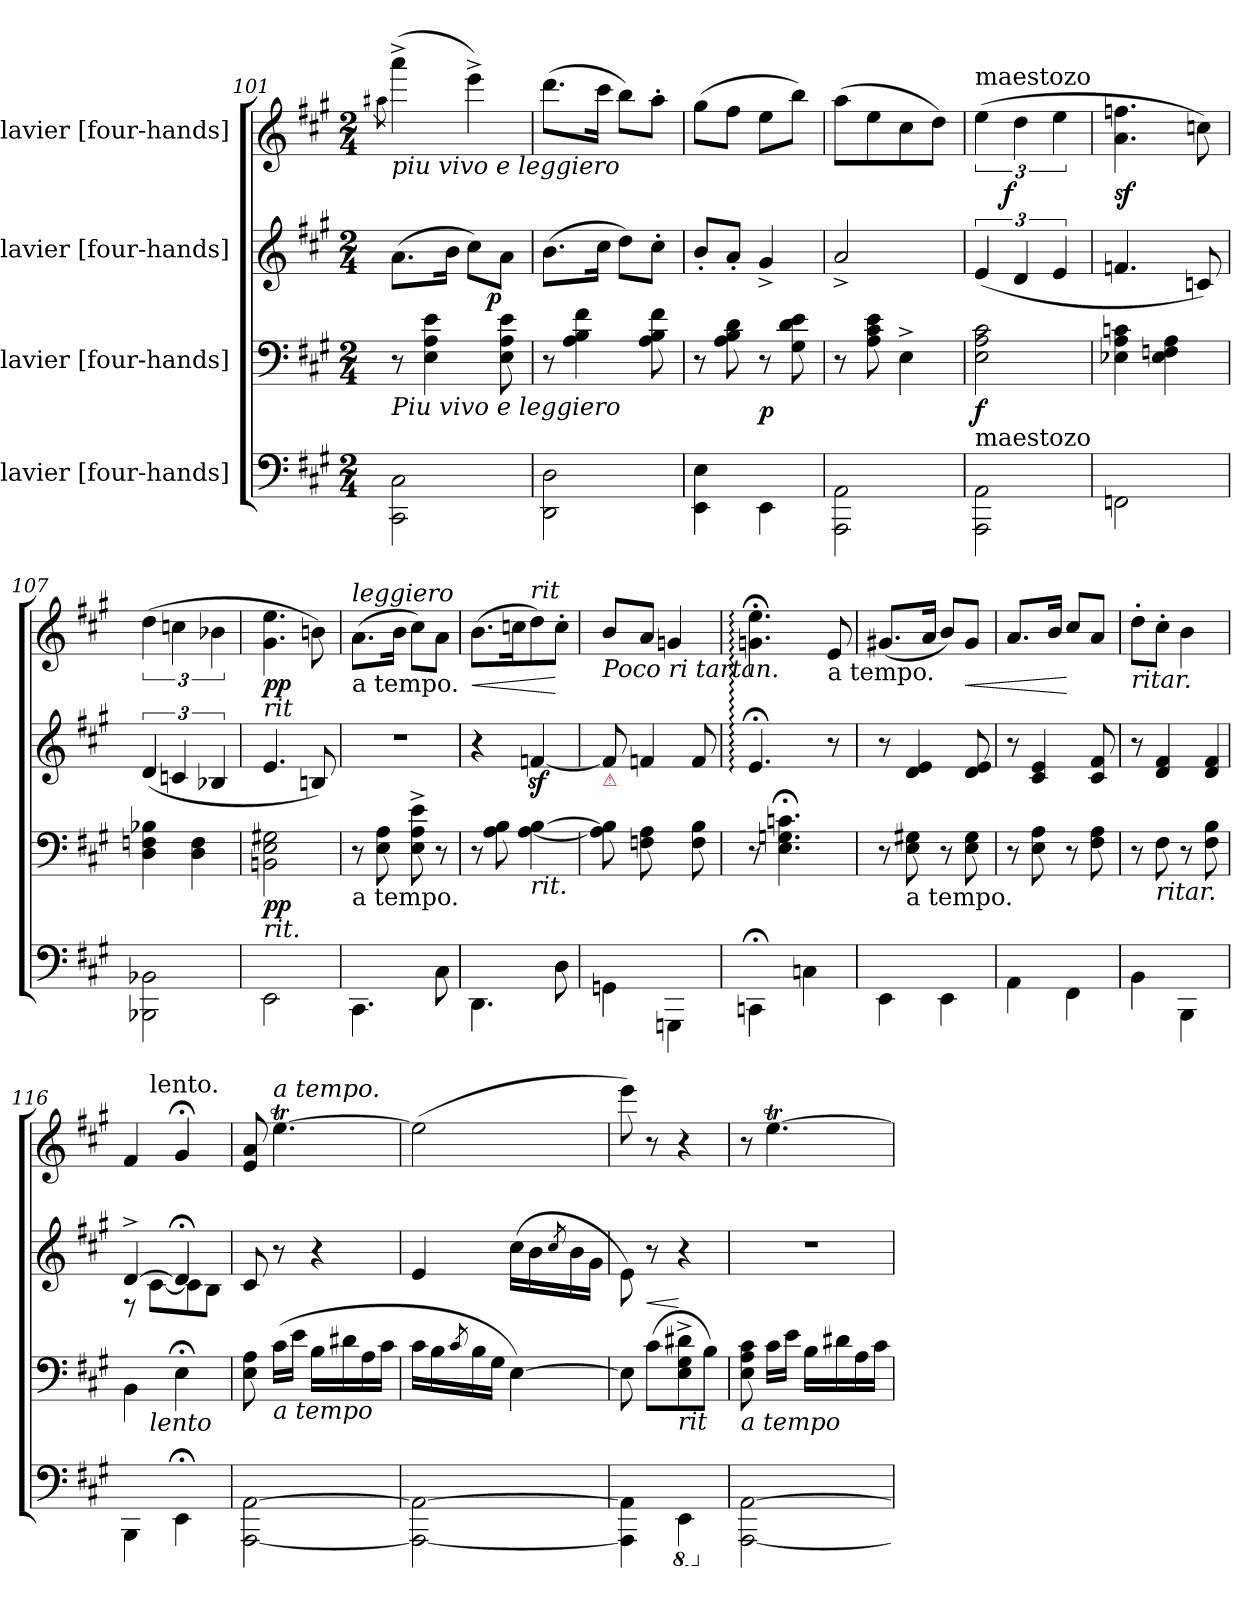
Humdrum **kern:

**kern	**kern	**dynam	**kern	**kern	**dynam
*part4	*part3	*part3	*part2	*part1	*part1
*staff4	*staff3	*staff3	*staff2	*staff1	*staff1
*I"Clavier [four-hands]	*I"Clavier [four-hands]	*	*I"Clavier [four-hands]	*I"Clavier [four-hands]	*
*clefF4	*clefF4	*	*clefG2	*clefG2	*
*k[f#c#g#]	*k[f#c#g#]	*	*k[f#c#g#]	*k[f#c#g#]	*
*A:	*A:	*	*A:	*A:	*
*M2/4	*M2/4	*	*M2/4	*M2/4	*
=101	=101	=101	=101	=101	=101
.	.	.	.	8qaa#X\	.
!	!	!	!	!LO:TX:b:i:t=piu vivo e leggiero	!
!	!LO:TX:b:i:t=Piu vivo e leggiero	!	!	!	!
2CC#\ 2C#\	8r	.	(8.a\L	(4aaa^\	.
.	4E\ 4A\ 4e\	.	.	.	.
.	.	.	16b\Jk	.	.
.	.	.	8cc#\L)	4eee^\)	.
!	!	!LO:DY:a:rj	!	!	!
.	8E\ 8A\ 8e\	p	8a\J	.	.
=102	=102	=102	=102	=102	=102
2DD\ 2D\	8r	.	(8.b\L	(8.ddd\L	.
.	4A\ 4B\ 4f#\	.	.	.	.
.	.	.	16cc#\Jk	16ccc#\Jk	.
.	.	.	8dd\L)	8bb\L)	.
.	8A\ 8B\ 8f#\	.	8cc#'\J	8aa'\J	.
=103	=103	=103	=103	=103	=103
4EE\ 4E\	8r	.	8b'/L	(8gg#\L	.
.	8A\ 8B\ 8d\	.	8a'/J	8ff#\J	.
4EE\	8r	p	4g#^/	8ee\L	.
.	8G#\ 8d\ 8e\	.	.	8bb\J)	.
=104	=104	=104	=104	=104	=104
2AAA\ 2AA\	8r	.	2a^>/	(8aa\L	.
.	8A\ 8c#\ 8e\	.	.	8ee\	.
.	4E^\	.	.	8cc#\	.
.	.	.	.	8dd\J)	.
=105	=105	=105	=105	=105	=105
!	!	!	!	!LO:TX:a:t=maestozo	!
!	!LO:TX:b:t=maestozo	!	!	!	!
2AAA\ 2AA\	2E\ 2A\ 2c#\	f	(>6e/	(6ee\	.
!	!	!	!	!	!LO:DY:rj
.	.	.	6d/	6dd\	f.
.	.	.	6e/	6ee\	.
=106	=106	=106	=106	=106	=106
2FFn\	4E-X\ 4A\ 4cn\	.	4.fn/	4.a\ 4.ffn\	sf
.	4E-\ 4Fn\ 4A\	.	.	.	.
.	.	.	8cn/)	8ccn\)	.
=107	=107	=107	=107	=107	=107
2BBB-X\ 2BB-X\	4D\ 4Fn\ 4B-X\	.	(>6d/	(6dd\	.
.	.	.	6cn/	6ccn\	.
.	4D\ 4F\	.	.	.	.
.	.	.	6B-X/	6b-X\	.
=108	=108	=108	=108	=108	=108
!	!	!	!	!LO:TX:b:i:t=rit	!
!	!LO:TX:b:i:t=rit.	!	!	!	!
2EE\	2BBn\ 2E\ 2G#X\	pp	4.e/	4.g#\ 4.ee\	pp
.	.	.	8Bn/)	8bn\)	.
=109	=109	=109	=109	=109	=109
!	!	!	!	!LO:TX:b:t=a tempo.	!
!	!	!	!	!LO:TX:a:i:t=leggiero	!
!	!LO:TX:b:t=a tempo.	!	!	!	!
4.CC#\	8r	.	2r	(8.a\L	.
.	8E\ 8A\	.	.	.	.
.	.	.	.	16b\Jk	.
.	8E^\ 8A^\ 8e^\	.	.	8cc#\L)	.
8C#\	8r	.	.	8a\J	.
=110	=110	=110	=110	=110	=110
4.DD\	8r	.	4r	(8.b\L	<
.	8A\ 8B\	.	.	.	.
.	.	.	.	16ccn\K	.
!	!	!	!	!LO:TX:a:i:t=rit	!
!	!LO:TX:b:i:t=rit.	!	!	!	!
.	[4A\ [4B\	.	[4fnz</	8dd\)	.
8D\	.	.	.	8cc'\J	[
=111	=111	=111	=111	=111	=111
!	!	!	!	!LO:TX:b:i:t=Poco ri tartan.	!
!	!	!	!LO:TX:b:color=crimson:t=⚠	!	!
4GGn\	8A]\ 8B]\	.	8f/]	8b/L	.
!	!LO:N:vis=8	!	!	!	!
.	4Fn\ 4A\	.	4fn/	8a/J	.
4GGGn\	.	.	.	4gn/	.
.	8F\ 8B\	.	8f/	.	.
=112	=112	=112	=112	=112	=112
4CCn;<\	8r	.	4.e::;</	4.gn::;<\ 4.ee::;<\	.
.	4.E;<\ 4.Gn;<\ 4.cn;<\	.	.	.	.
4Cn\	.	.	.	.	.
!	!	!	!	!LO:TX:b:t=a tempo.	!
.	.	.	8r	8e/	.
=113	=113	=113	=113	=113	=113
4EE\	8r	.	8r	(8.g#X/L	.
!	!LO:TX:b:t=a tempo.	!	!	!	!
.	8E\ 8G#X\	.	4d/ 4e/	.	.
.	.	.	.	16a/Jk	.
4EE\	8r	.	.	8b/L)	.
.	8E\ 8G#\	.	8d/ 8e/	8g#/J	<
=114	=114	=114	=114	=114	=114
4AA\	8r	.	8r	8.a/L	.
.	8E\ 8A\	.	4c#/ 4e/	.	.
.	.	.	.	16b/Jk	.
4FF#\	8r	.	.	8cc#/L	[
.	8F#\ 8A\	.	8c#/ 8f#/	8a/J	.
=115	=115	=115	=115	=115	=115
!	!	!	!	!LO:TX:b:i:t=ritar.	!
4BB\	8r	.	8r	8dd'\L	.
!	!LO:TX:b:i:t=ritar.	!	!	!	!
.	8F#\	.	4d/ 4f#/	8cc#'\J	.
4BBB\	8r	.	.	4b\	.
!	!	!	!LO:N:vis=4	!	!
.	8F#\ 8B\	.	8d/ 8f#/	.	.
=116	=116	=116	=116	=116	=116
*	*^	*	*^	*^	*
4BBB\	4BB\	8ryy	.	[4d^/	8r	4f#/	8ryy	.
!	!	!	!	!	!	!	!LO:TX:a:t=lento.	!
!	!	!LO:TX:b:i:t=lento	!	!	!	!	!	!
.	.	4.ryy	.	.	[8c#\L	.	4.ryy	.
4EE;<\	4E;<\	.	.	4d;</]	8c#\]	4g#;</	.	.
.	.	.	.	.	8B\J	.	.	.
*	*v	*v	*	*	*	*v	*v	*
*	*	*	*v	*v	*	*
=117	=117	=117	=117	=117	=117
[2AAA\ [2AA\	8E\ 8A\	.	8c#/	8e/ 8a/	.
!	!	!	!	!LO:TX:a:i:t=a tempo.	!
!	!LO:TX:b:i:t=a tempo	!	!	!	!
.	(16c#\LL	.	8r	[4.eeT\	.
.	16e\JJ	.	.	.	.
.	16B\LL	.	4r	.	.
.	16d#X\	.	.	.	.
.	16A\	.	.	.	.
.	16c#\JJ	.	.	.	.
=118	=118	=118	=118	=118	=118
2AAA_\ 2AA_\	16c#\LL	.	4e/	(<2eeTTT\]	.
.	16B\	.	.	.	.
.	8qc#/	.	.	.	.
.	16B\	.	.	.	.
.	16G#\JJ	.	.	.	.
.	[4E\)	.	(16cc#\LL	.	.
.	.	.	16b\	.	.
.	.	.	8qcc#/	.	.
.	.	.	16b\	.	.
.	.	.	16g#\JJ	.	.
=119	=119	=119	=119	=119	=119
4AAA]\ 4AA]\	8E\]	.	8e\)	8eee\)	.
!	!	!LO:HP:a	!	!	!
.	(8c#\L	<	8r	8r	.
*8ba	*	*	*	*	*
!	!LO:TX:b:i:t=rit	!	!	!	!
4EEE\	8E^\ 8G#^\ 8d#X^\	[	4r	4r	.
.	8B\J)	.	.	.	.
=120	=120	=120	=120	=120	=120
*X8ba	*	*	*	*	*
!	!LO:TX:b:i:t=a tempo	!	!	!	!
[2AAA\ [2AA\	8E\ 8A\ 8c#\	.	2r	8r	.
.	16c#\LL	.	.	[4.eeT\	.
.	16e\JJ	.	.	.	.
.	16B\LL	.	.	.	.
.	16d#X\	.	.	.	.
.	16A\	.	.	.	.
.	16c#\JJ	.	.	.	.
=	=	=	=	=	=
*-	*-	*-	*-	*-	*-
